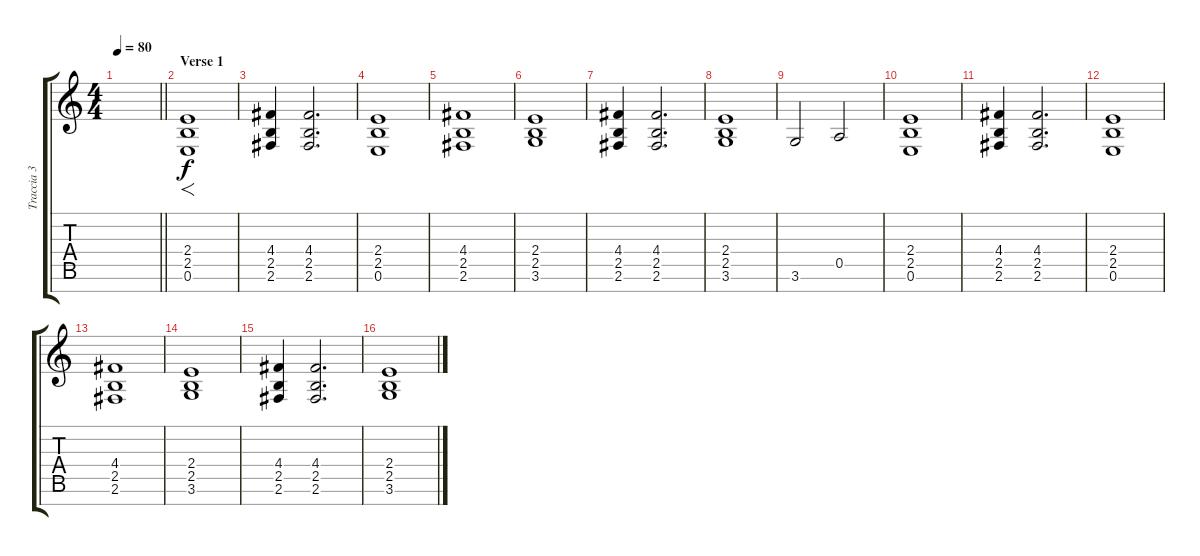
\track ("Traccia 3" "Traccia 3") {instrument distortionguitar}
\staff {score tabs}
\tuning (E4 B3 G3 D3 A2 E2 B1) {hide}
\ts (4 4)
\tempo 80
\clef g2
\barLineRight lightlight
\ks c
|
\section ("" "Verse 1")
(2.4 2.5 0.6).1{f} |
(4.4 2.5 2.6).4 (4.4 2.5 2.6).2{d} |
(2.4 2.5 0.6).1 |
(4.4 2.5 2.6).1 |
(2.4 2.5 3.6).1 |
(4.4 2.5 2.6).4 (4.4 2.5 2.6).2{d} |
(2.4 2.5 3.6).1 |
3.6.2 0.5.2 |
(2.4 2.5 0.6).1 |
(4.4 2.5 2.6).4 (4.4 2.5 2.6).2{d} |
(2.4 2.5 0.6).1 |
(4.4 2.5 2.6).1 |
(2.4 2.5 3.6).1 |
(4.4 2.5 2.6).4 (4.4 2.5 2.6).2{d} |
(2.4 2.5 3.6).1
